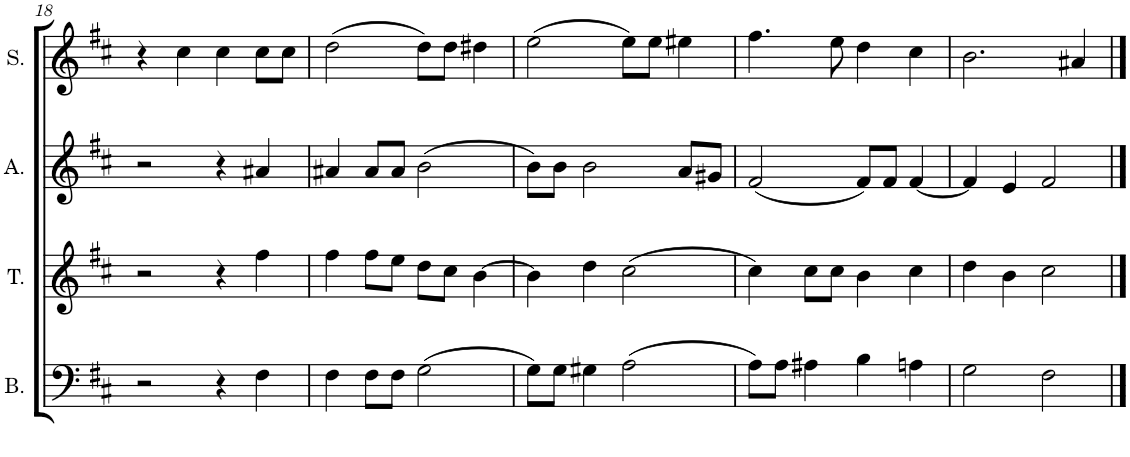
**kern	**kern	**kern	**kern
*part4	*part3	*part2	*part1
*staff4	*staff3	*staff2	*staff1
*I"Basse	*I"Ténor	*I"Alto	*I"Soprano
*I'B.	*I'T.	*I'A.	*I'S.
!!LO:PB:g=z
*clefF4	*clefG2	*clefG2	*clefG2
*k[f#c#]	*k[f#c#]	*k[f#c#]	*k[f#c#]
*M4/4	*M4/4	*M4/4	*M4/4
*met(c)	*met(c)	*met(c)	*met(c)
=18	=18	=18	=18
2r	2r	2r	4r
.	.	.	4cc#\
4r	4r	4r	4cc#\
4F#\	4ff#\	4a#X/	8cc#\L
.	.	.	8cc#\J
=19	=19	=19	=19
4F#\	4ff#\	4a#X/	(2dd\
8F#\L	8ff#\L	8a#/L	.
8F#\J	8ee\J	8a#/J	.
(2G\	8dd\L	(2b\	8dd\L)
.	8cc#\J	.	8dd\J
.	[4b\	.	4dd#X\
=20	=20	=20	=20
8G\L)	4b\]	8b\L)	(2ee\
8G\J	.	8b\J	.
4G#X\	4dd\	2b\	.
(2A\	(2cc#\	.	8ee\L)
.	.	.	8ee\J
.	.	8a/L	4ee#X\
.	.	8g#X/J	.
=21	=21	=21	=21
8A\L)	4cc#\)	(2f#/	4.ff#\
8A\J	.	.	.
4A#X\	8cc#\L	.	.
.	8cc#\J	.	8ee\
4B\	4b\	8f#/L)	4dd\
.	.	8f#/J	.
4An\	4cc#\	[4f#/	4cc#\
=22	=22	=22	=22
2G\	4dd\	4f#/]	2.b\
.	4b\	4e/	.
2F#\	2cc#\	2f#/	.
.	.	.	4a#X/
==	==	==	==
*-	*-	*-	*-
